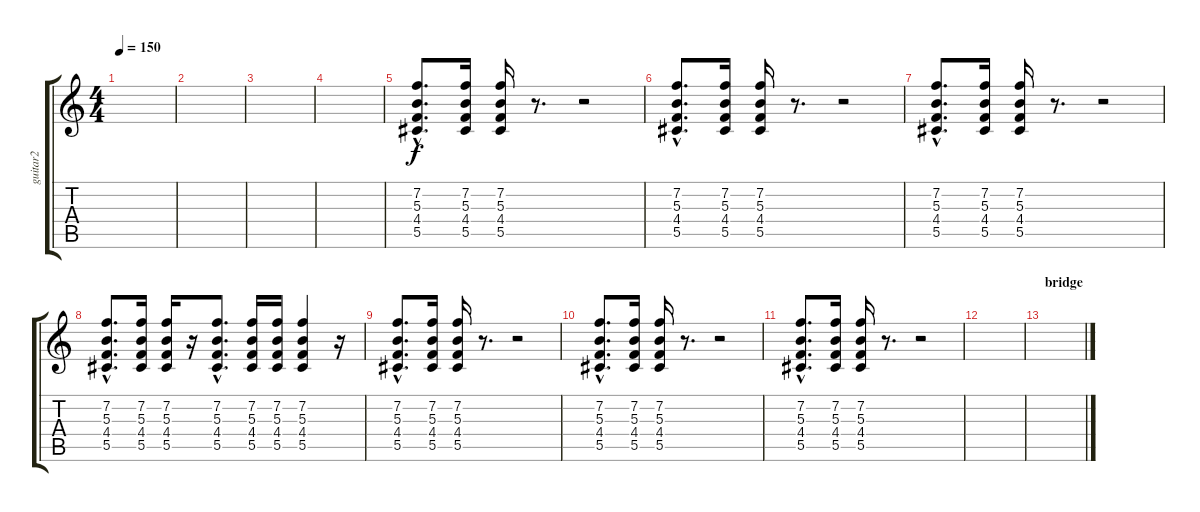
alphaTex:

\track ("guitar2" "guitar2") {instrument distortionguitar}
\staff {score tabs}
\tuning (Eb4 Bb3 Gb3 Db3 Ab2 Db2) {hide}
\ts (4 4)
\tempo 150
\clef g2
\ks c
|
|
|
|
(7.2{hac} 5.3{hac} 4.4{hac} 5.5{hac}).8{d} (7.2 5.3 4.4 5.5).16 (7.2 5.3 4.4 5.5).16 r.8{d} r.2 |
(7.2{hac} 5.3{hac} 4.4{hac} 5.5{hac}).8{d} (7.2 5.3 4.4 5.5).16 (7.2 5.3 4.4 5.5).16 r.8{d} r.2 |
(7.2{hac} 5.3{hac} 4.4{hac} 5.5{hac}).8{d} (7.2 5.3 4.4 5.5).16 (7.2 5.3 4.4 5.5).16 r.8{d} r.2 |
(7.2{hac} 5.3{hac} 4.4{hac} 5.5{hac}).8{d} (7.2 5.3 4.4 5.5).16 (7.2 5.3 4.4 5.5).16 r.16 (7.2{hac} 5.3{hac} 4.4{hac} 5.5{hac}).8{d} (7.2 5.3 4.4 5.5).16 (7.2 5.3 4.4 5.5).16 (7.2 5.3 4.4 5.5).4 r.16 |
(7.2{hac} 5.3{hac} 4.4{hac} 5.5{hac}).8{d} (7.2 5.3 4.4 5.5).16 (7.2 5.3 4.4 5.5).16 r.8{d} r.2 |
(7.2{hac} 5.3{hac} 4.4{hac} 5.5{hac}).8{d} (7.2 5.3 4.4 5.5).16 (7.2 5.3 4.4 5.5).16 r.8{d} r.2 |
(7.2{hac} 5.3{hac} 4.4{hac} 5.5{hac}).8{d} (7.2 5.3 4.4 5.5).16 (7.2 5.3 4.4 5.5).16 r.8{d} r.2 |
|
\section ("" "bridge")
